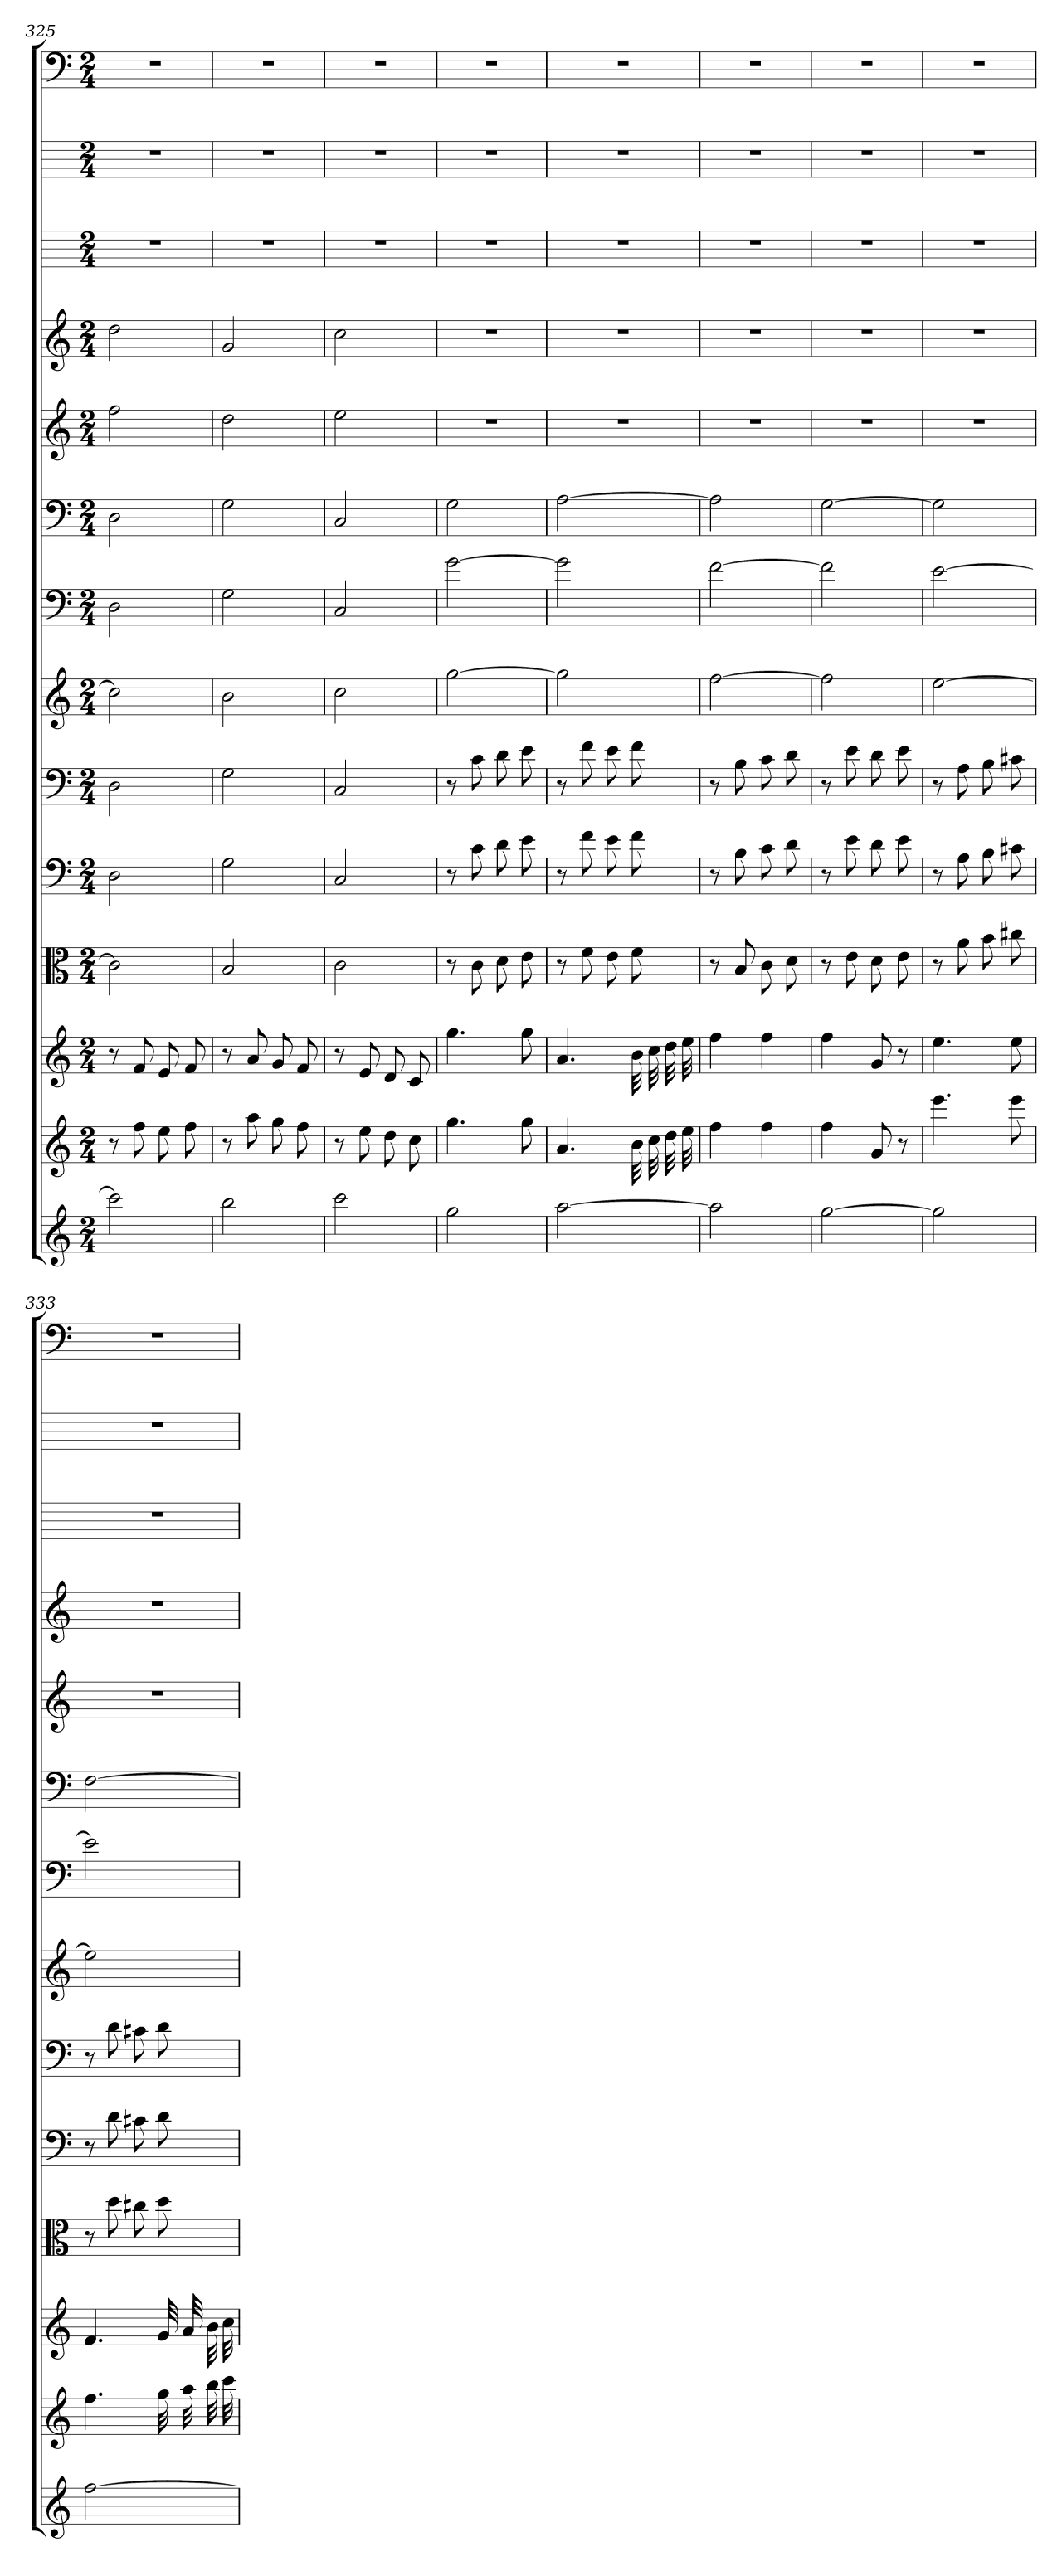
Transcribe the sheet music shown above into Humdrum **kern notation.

**kern	**kern	**kern	**kern	**kern	**kern	**kern	**kern	**kern	**kern	**kern	**kern	**kern	**kern
*part14	*part13	*part12	*part11	*part10	*part9	*part8	*part7	*part6	*part5	*part4	*part3	*part2	*part1
*staff14	*staff13	*staff12	*staff11	*staff10	*staff9	*staff8	*staff7	*staff6	*staff5	*staff4	*staff3	*staff2	*staff1
*	*	*	*clefC3	*clefF4	*clefF4	*	*clefF4	*clefF4	*	*	*	*	*clefF4
*k[]	*k[]	*k[]	*k[]	*k[]	*k[]	*k[]	*k[]	*k[]	*k[]	*k[]	*k[]	*k[]	*k[]
*C:	*C:	*C:	*C:	*C:	*C:	*C:	*C:	*C:	*C:	*C:	*C:	*C:	*C:
*M2/4	*M2/4	*M2/4	*M2/4	*M2/4	*M2/4	*M2/4	*M2/4	*M2/4	*M2/4	*M2/4	*M2/4	*M2/4	*M2/4
=325	=325	=325	=325	=325	=325	=325	=325	=325	=325	=325	=325	=325	=325
2ccc]	8r	8r	2c]	2D	2D	2cc]	2D	2D	2ff	2dd	2r	2r	2r
.	8ff	8f	.	.	.	.	.	.	.	.	.	.	.
.	8ee	8e	.	.	.	.	.	.	.	.	.	.	.
.	8ff	8f	.	.	.	.	.	.	.	.	.	.	.
=326	=326	=326	=326	=326	=326	=326	=326	=326	=326	=326	=326	=326	=326
2bb	8r	8r	2B	2G	2G	2b	2G	2G	2dd	2g	2r	2r	2r
.	8aa	8a	.	.	.	.	.	.	.	.	.	.	.
.	8gg	8g	.	.	.	.	.	.	.	.	.	.	.
.	8ff	8f	.	.	.	.	.	.	.	.	.	.	.
=327	=327	=327	=327	=327	=327	=327	=327	=327	=327	=327	=327	=327	=327
2ccc	8r	8r	2c	2C	2C	2cc	2C	2C	2ee	2cc	2r	2r	2r
.	8ee	8e	.	.	.	.	.	.	.	.	.	.	.
.	8dd	8d	.	.	.	.	.	.	.	.	.	.	.
.	8cc	8c	.	.	.	.	.	.	.	.	.	.	.
=328	=328	=328	=328	=328	=328	=328	=328	=328	=328	=328	=328	=328	=328
2gg	4.gg	4.gg	8r	8r	8r	[2gg	[2g	2G	2r	2r	2r	2r	2r
.	.	.	8c	8c	8c	.	.	.	.	.	.	.	.
.	.	.	8d	8d	8d	.	.	.	.	.	.	.	.
.	8gg	8gg	8e	8e	8e	.	.	.	.	.	.	.	.
=329	=329	=329	=329	=329	=329	=329	=329	=329	=329	=329	=329	=329	=329
[2aa	4.a	4.a	8r	8r	8r	2gg]	2g]	[2A	2r	2r	2r	2r	2r
.	.	.	8f	8f	8f	.	.	.	.	.	.	.	.
.	.	.	8e	8e	8e	.	.	.	.	.	.	.	.
.	32b	32b	8f	8f	8f	.	.	.	.	.	.	.	.
.	32cc	32cc	.	.	.	.	.	.	.	.	.	.	.
.	32dd	32dd	.	.	.	.	.	.	.	.	.	.	.
.	32ee	32ee	.	.	.	.	.	.	.	.	.	.	.
=330	=330	=330	=330	=330	=330	=330	=330	=330	=330	=330	=330	=330	=330
2aa]	4ff	4ff	8r	8r	8r	[2ff	[2f	2A]	2r	2r	2r	2r	2r
.	.	.	8B	8B	8B	.	.	.	.	.	.	.	.
.	4ff	4ff	8c	8c	8c	.	.	.	.	.	.	.	.
.	.	.	8d	8d	8d	.	.	.	.	.	.	.	.
=331	=331	=331	=331	=331	=331	=331	=331	=331	=331	=331	=331	=331	=331
[2gg	4ff	4ff	8r	8r	8r	2ff]	2f]	[2G	2r	2r	2r	2r	2r
.	.	.	8e	8e	8e	.	.	.	.	.	.	.	.
.	8g	8g	8d	8d	8d	.	.	.	.	.	.	.	.
.	8r	8r	8e	8e	8e	.	.	.	.	.	.	.	.
=332	=332	=332	=332	=332	=332	=332	=332	=332	=332	=332	=332	=332	=332
2gg]	4.eee	4.ee	8r	8r	8r	[2ee	[2e	2G]	2r	2r	2r	2r	2r
.	.	.	8a	8A	8A	.	.	.	.	.	.	.	.
.	.	.	8b	8B	8B	.	.	.	.	.	.	.	.
.	8eee	8ee	8cc#X	8c#X	8c#X	.	.	.	.	.	.	.	.
=333	=333	=333	=333	=333	=333	=333	=333	=333	=333	=333	=333	=333	=333
[2ff	4.ff	4.f	8r	8r	8r	2ee]	2e]	[2F	2r	2r	2r	2r	2r
.	.	.	8dd	8d	8d	.	.	.	.	.	.	.	.
.	.	.	8cc#X	8c#X	8c#X	.	.	.	.	.	.	.	.
.	32gg	32g	8dd	8d	8d	.	.	.	.	.	.	.	.
.	32aa	32a	.	.	.	.	.	.	.	.	.	.	.
.	32bb	32b	.	.	.	.	.	.	.	.	.	.	.
.	32ccc	32cc	.	.	.	.	.	.	.	.	.	.	.
=	=	=	=	=	=	=	=	=	=	=	=	=	=
*-	*-	*-	*-	*-	*-	*-	*-	*-	*-	*-	*-	*-	*-
